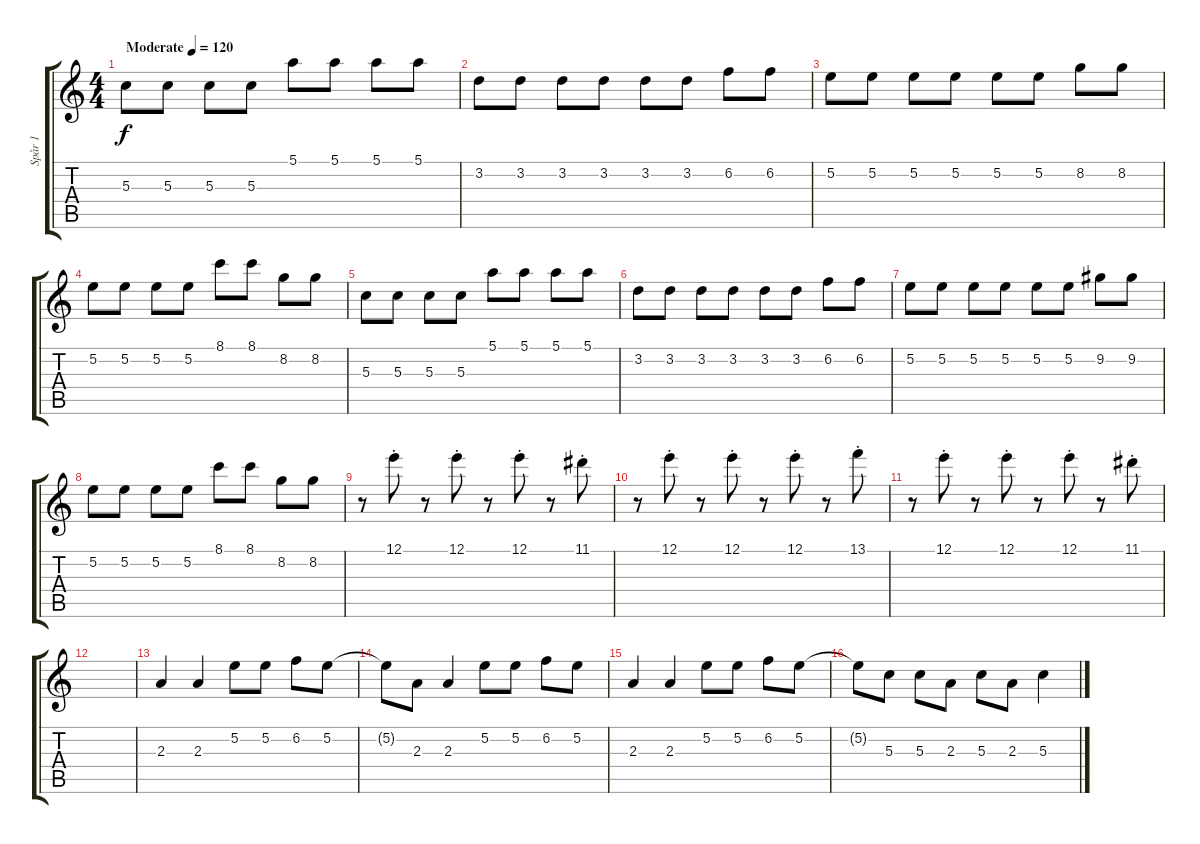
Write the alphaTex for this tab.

\track ("Spår 1" "Spår 1") {instrument overdrivenguitar}
\staff {score tabs}
\tuning (E4 B3 G3 D3 A2 E2) {hide}
\ts (4 4)
\tempo (120 "Moderate")
\clef g2
\ks c
5.3.8{dy f instrument overdrivenguitar} 5.3.8 5.3.8 5.3.8 5.1.8 5.1.8 5.1.8 5.1.8 |
3.2.8 3.2.8 3.2.8 3.2.8 3.2.8 3.2.8 6.2.8 6.2.8 |
5.2.8 5.2.8 5.2.8 5.2.8 5.2.8 5.2.8 8.2.8 8.2.8 |
5.2.8 5.2.8 5.2.8 5.2.8 8.1.8 8.1.8 8.2.8 8.2.8 |
5.3.8 5.3.8 5.3.8 5.3.8 5.1.8 5.1.8 5.1.8 5.1.8 |
3.2.8 3.2.8 3.2.8 3.2.8 3.2.8 3.2.8 6.2.8 6.2.8 |
5.2.8 5.2.8 5.2.8 5.2.8 5.2.8 5.2.8 9.2.8 9.2.8 |
5.2.8 5.2.8 5.2.8 5.2.8 8.1.8 8.1.8 8.2.8 8.2.8 |
r.8 12.1{st}.8 r.8 12.1{st}.8 r.8 12.1{st}.8 r.8 11.1{st}.8 |
r.8 12.1{st}.8 r.8 12.1{st}.8 r.8 12.1{st}.8 r.8 13.1{st}.8 |
r.8 12.1{st}.8 r.8 12.1{st}.8 r.8 12.1{st}.8 r.8 11.1{st}.8 |
|
2.3.4 2.3.4 5.2.8 5.2.8 6.2.8 5.2.8 |
5.2{t}.8 2.3.8 2.3.4 5.2.8 5.2.8 6.2.8 5.2.8 |
2.3.4 2.3.4 5.2.8 5.2.8 6.2.8 5.2.8 |
5.2{t}.8 5.3.8 5.3.8 2.3.8 5.3.8 2.3.8 5.3.4
